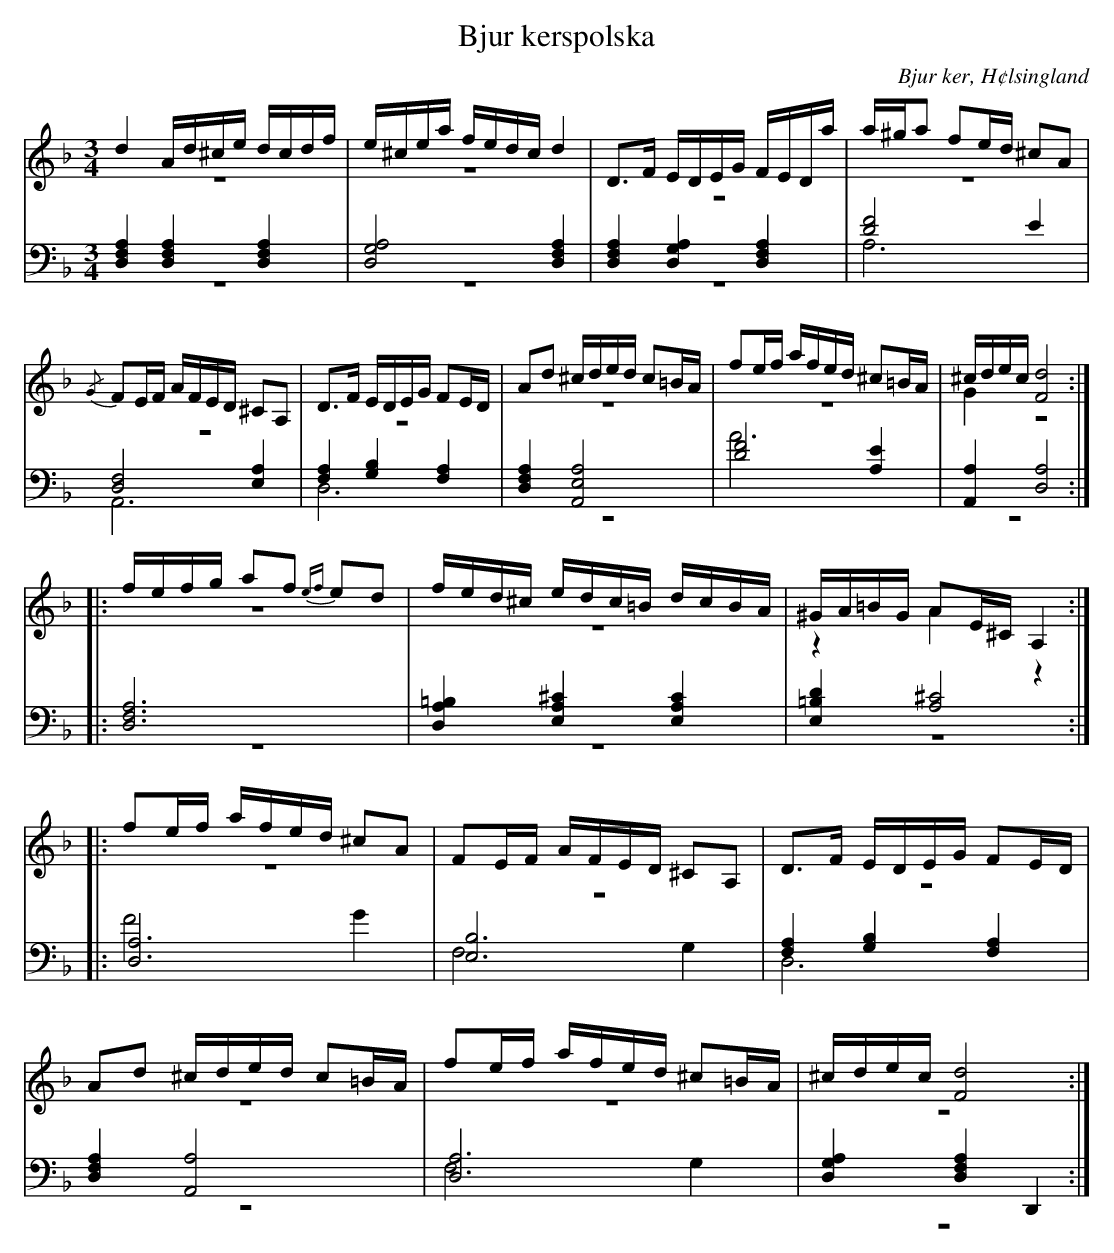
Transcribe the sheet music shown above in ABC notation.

X:1
T: Bjur kerspolska
O: Bjur ker, H¢lsingland
M: 3/4
L: 1/16
K: Dm
V:1
V:2 merge
V:3
V:4 merge
V:1
d4 Ad^ce dcdf |e^cea fedc d4|D2>F2 EDEG FEDa|a^ga2 f2ed ^c2A2|
{/G}F2EF AFED ^C2A,2|D2>F2 EDEG F2ED|A2d2 ^cded c2=BA|f2ef afed ^c2=BA|^cdec [F8d8]:|
|:fefg a2f2 {ef}e2d2 |fed^c edc=B dcBA|^GA=BG A2E^C A,4:|
|:f2ef afed ^c2A2|F2EF AFED ^C2A,2|D2>F2 EDEG F2ED|
A2d2 ^cded c2=BA|f2ef afed ^c2=BA|^cdec [F8d8]:|
V:2
z12|z12|z12|z12|
z12|z12|z12|z12|G4 z8:|
|:z12|z12|z4 A4 z4:|
|:z12|z12|z12|
z12|z12|z12:|
V:3 clef=bass
[D,4F,4A,4] [D,4F,4A,4] [D,4F,4A,4]|[D,8G,8A,8] [D,4F,4A,4]|[D,4F,4A,4] [D,4G,4A,4] [D,4F,4A,4]|[D8F8] E4|
[D,8F,8] [E,4A,4]|[F,4A,4] [G,4B,4] [F,4A,4]|[D,4F,4A,4] [A,,8E,8A,8]|[D8F8] [A,4E4]|[A,,4A,4] [D,8A,8]:|
|:[D,12F,12A,12]|[D,4A,4=B,4] [E,4A,4^C4] [E,4A,4C4]|[E,4=B,4D4] [A,8^C8]:|
|:[D,12A,12]|[E,12B,12]|[F,4A,4] [G,4B,4] [F,4A,4]|
[D,4F,4A,4] [A,,8A,8]|[D,12A,12]|[D,4G,4A,4] [D,4F,4A,4] D,,4:|
V:4 clef=bass
z12|z12|z12|A,12|
A,,12|D,12|z12|A12|z12:|
|:z12|z12|z12:|
|:F8 G4|F,8 G,4|D,12|
z12|F,8 G,4|z12:|
